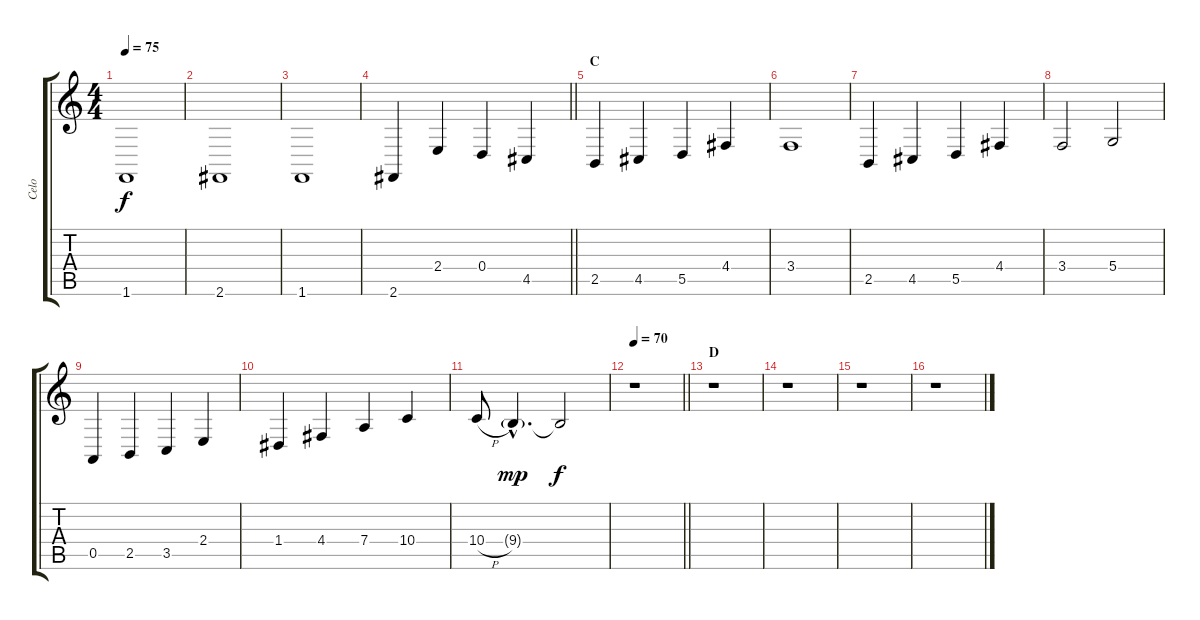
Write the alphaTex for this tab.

\track ("Celo" "Celo") {instrument cello}
\staff {score tabs}
\tuning (E4 B3 G3 D3 A2 E2) {hide}
\ts (4 4)
\tempo 75
\clef g2
\ks c
1.6.1{dy f} |
2.6.1 |
1.6.1 |
\barLineRight lightlight
2.6.4 2.4.4 0.4.4 4.5.4 |
\section ("" "C")
2.5.4 4.5.4 5.5.4 4.4.4 |
3.4.1 |
2.5.4 4.5.4 5.5.4 4.4.4 |
3.4.2 5.4.2 |
0.5.4 2.5.4 3.5.4 2.4.4 |
1.4.4 4.4.4 7.4.4 10.4.4 |
10.4{h}.8 9.4{g hac}.4{d dy mp} 9.4{t}.2{dy f} |
\tempo 70
\barLineRight lightlight
r.1 |
\section ("" "D")
r.1 |
r.1 |
r.1 |
r.1
